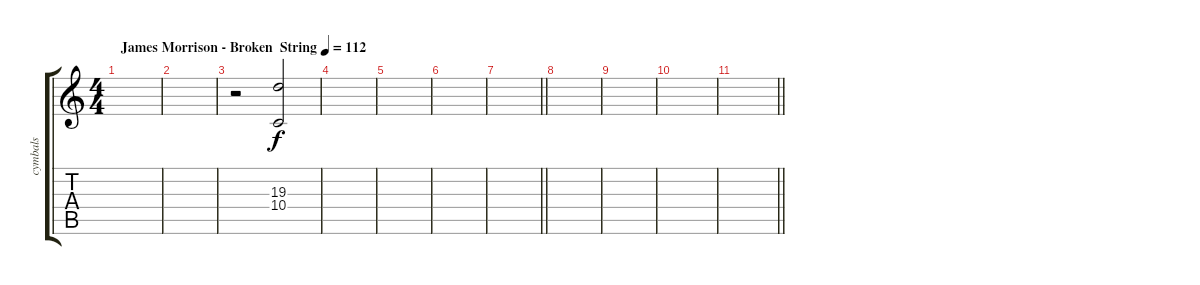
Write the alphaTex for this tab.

\track ("cymbals" "cymbals") {instrument reversecymbal}
\staff {score tabs}
\tuning (E4 B3 G3 D3 A2 E2) {hide}
\ts (4 4)
\tempo (112 "James Morrison - Broken  String")
\clef g2
\ks c
|
|
r.2 (19.3 10.4).2 |
|
|
|
\barLineRight lightlight
|
|
|
|
\barLineRight lightlight
